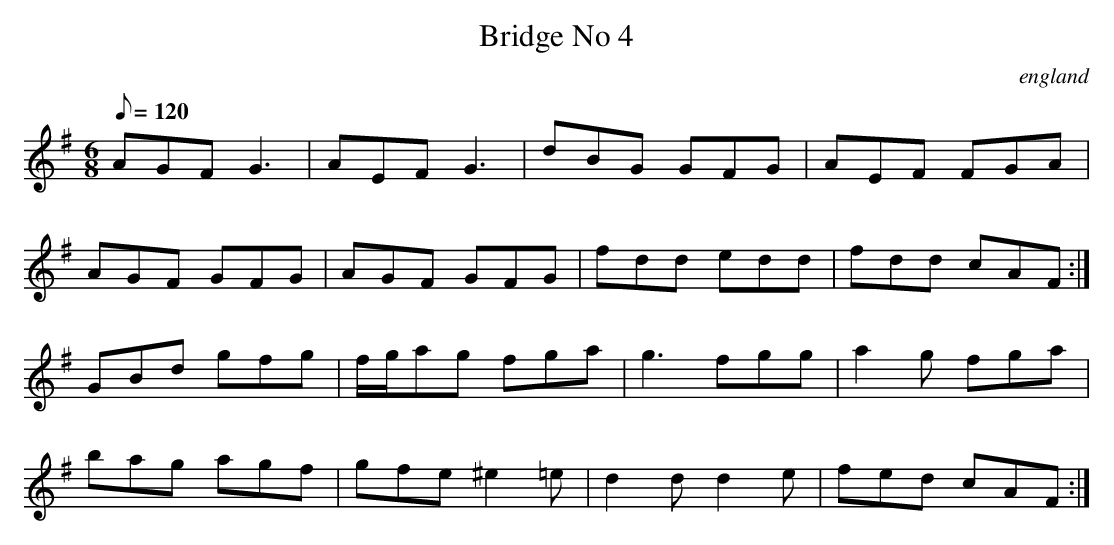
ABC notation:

X:1
T:Bridge No 4
O:england
M:6/8
L:1/8
Q:120
K:G
AGF G3|AEF G3|dBG GFG|AEF FGA|
AGF GFG|AGF GFG|fdd edd|fdd cAF:|
GBd gfg|f/2g/2ag fga|g3 fgg|a2g fga|
bag agf|gfe ^e2=e|d2d d2e|fed cAF:|
